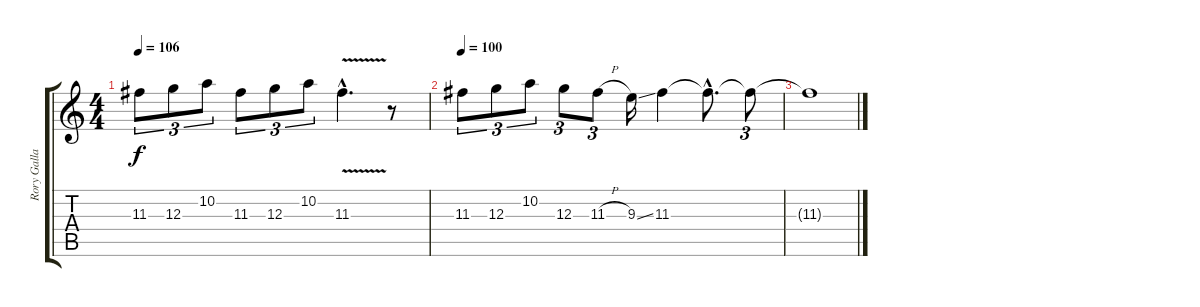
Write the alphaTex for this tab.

\track ("Rory Gallagher Lead" "Rory Galla") {instrument electricguitarclean}
\staff {score tabs}
\tuning (E4 B3 G3 D3 A2 E2) {hide}
\ts (4 4)
\tempo 106
\clef g2
\ks c
11.3.8{tu (3 2) dy f} 12.3.8{tu (3 2)} 10.2.8{tu (3 2)} 11.3.8{tu (3 2)} 12.3.8{tu (3 2)} 10.2.8{tu (3 2)} 11.3{v hac}.4{d} r.8 |
\tempo 100
11.3.8{tu (3 2)} 12.3.8{tu (3 2)} 10.2.8{tu (3 2)} 12.3.8{tu (3 2)} 11.3{h}.8{tu (3 2)} 9.3{ss}.16 11.3.4 11.3{hac t}.8{d} 11.3{t}.8{tu (3 2)} |
11.3{t}.1
